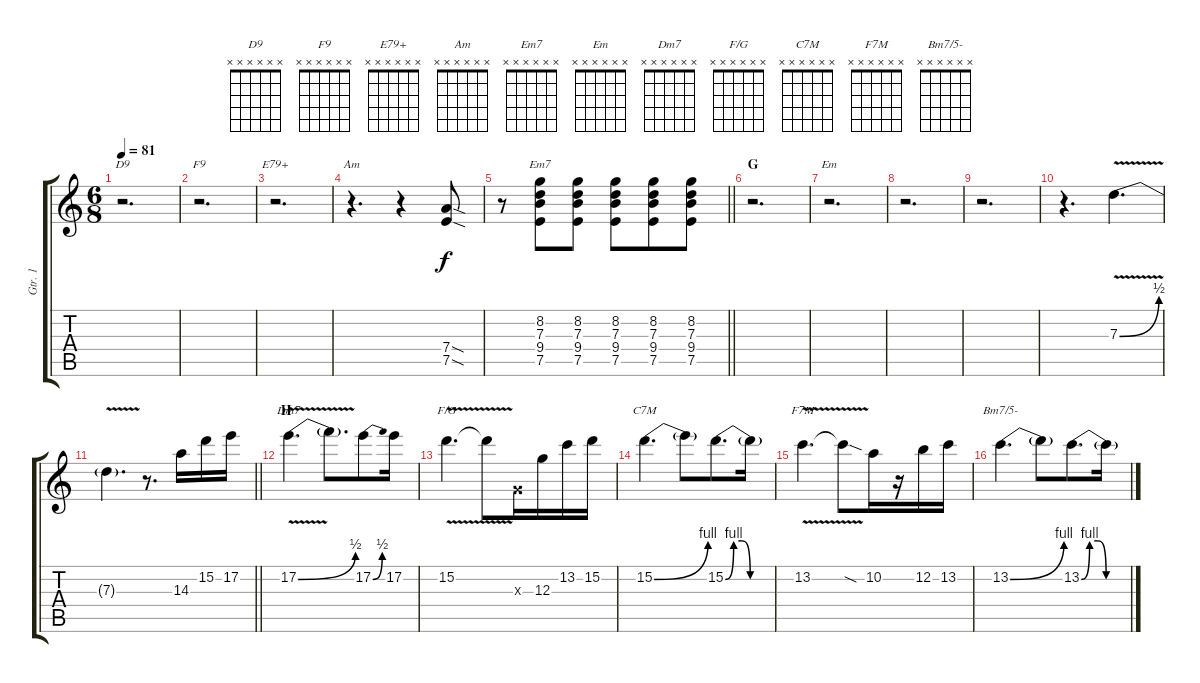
\track ("Gtr. 1" "Gtr. 1") {instrument distortionguitar}
\staff {score tabs}
\tuning (E4 B3 G3 D3 A2 E2) {hide}
\chord ("D9" x x x x x x)
\chord ("F9" x x x x x x)
\chord ("E79+" x x x x x x)
\chord ("Am" x x x x x x)
\chord ("Em7" x x x x x x)
\chord ("Em" x x x x x x)
\chord ("Dm7" x x x x x x)
\chord ("F/G" x x x x x x)
\chord ("C7M" x x x x x x)
\chord ("F7M" x x x x x x)
\chord ("Bm7/5-" x x x x x x)
\ts (6 8)
\tempo 81
\clef g2
\ks c
r.2{d ch "D9" dy f} |
r.2{d ch "F9"} |
r.2{d ch "E79+"} |
r.4{d ch "Am"} r.4 (7.4{sod} 7.5{sod}).8 |
\barLineRight lightlight
r.8 (8.2 7.3 9.4 7.5).8{ch "Em7"} (8.2 7.3 9.4 7.5).8 (8.2 7.3 9.4 7.5).8 (8.2 7.3 9.4 7.5).8 (8.2 7.3 9.4 7.5).8 |
\section ("" "G")
r.2{d} |
r.2{d ch "Em"} |
r.2{d} |
r.2{d} |
r.4{d} 7.3{be (bend 0 0 60 2) v}.4{d} |
\barLineRight lightlight
7.3{t}.4{d} r.8{d} 14.3.16 15.2.16 17.2.16 |
\section ("" "H")
17.2{be (bend 0 0 60 2) v}.4{d ch "Dm7"} 17.2{t}.8{d} 17.2{be (bend 0 0 60 2)}.8 17.2.16 |
15.2{v}.4{d ch "F/G"} 15.2{t}.8 0.3{x}.16 12.3.16 13.2.16 15.2.16 |
15.2{be (bend 0 0 60 4)}.4{d ch "C7M"} 15.2{t}.8 15.2{be (custom 0 0 10 4 20 4 30 0 60 0)}.8{d} 15.2{t}.16 |
13.2{v}.4{d ch "F7M"} 13.2{sod t}.8 10.2.16 r.16 12.2.16 13.2.16 |
13.2{be (bend 0 0 60 4)}.4{d ch "Bm7/5-"} 13.2{t}.8 13.2{be (custom 0 0 10 4 20 4 30 0 60 0)}.8{d} 13.2{t}.16
